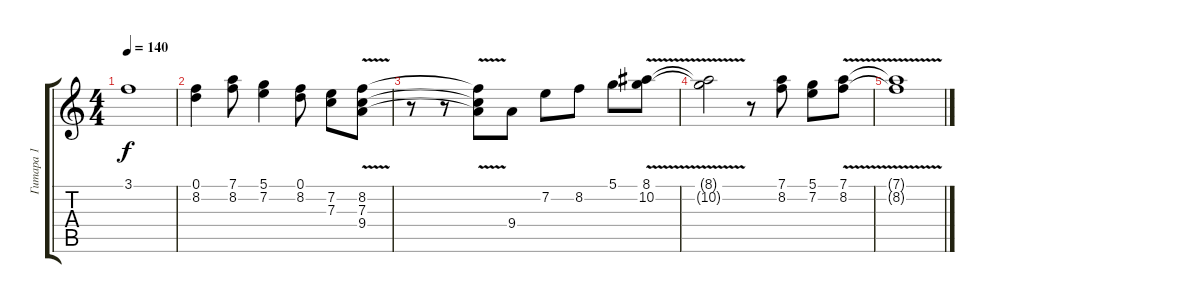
\track ("Гитара 1" "Гитара 1") {instrument distortionguitar}
\staff {score tabs}
\tuning (D4 A3 F3 C3 G2 D2) {hide}
\ts (4 4)
\tempo 140
\clef g2
\ks c
3.1{t}.1{dy f} |
(0.1 8.2).4 (7.1 8.2).8 (5.1 7.2).4 (0.1 8.2).8 (7.2 7.3).8 (8.2{v} 7.3{v} 9.4{v}).8 |
r.8 r.8 (8.2{t} 7.3{t} 9.4{t}).8 9.4.8 7.2.8 8.2.8 5.1.8 (8.1{v} 10.2{v}).8 |
(8.1{t} 10.2{t}).2 r.8 (7.1 8.2).8 (5.1 7.2).8 (7.1{v} 8.2{v}).8 |
(7.1{t} 8.2{t}).1
